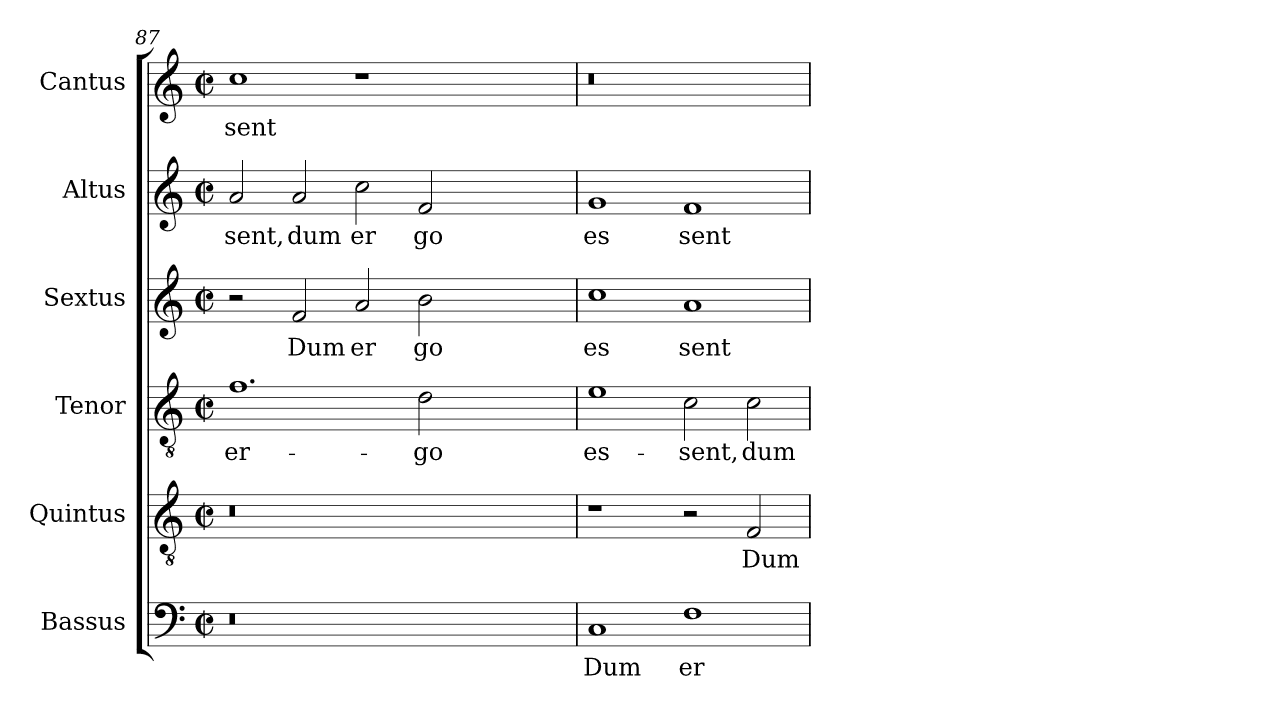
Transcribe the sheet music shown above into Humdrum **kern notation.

**kern	**text	**kern	**text	**kern	**text	**kern	**text	**kern	**text	**kern	**text
*part6	*part6	*part5	*part5	*part4	*part4	*part3	*part3	*part2	*part2	*part1	*part1
*staff6	*staff6	*staff5	*staff5	*staff4	*staff4	*staff3	*staff3	*staff2	*staff2	*staff1	*staff1
*I"Bassus	*	*I"Quintus	*	*I"Tenor	*	*I"Sextus	*	*I"Altus	*	*I"Cantus	*
*clefF4	*	*clefGv2	*	*clefGv2	*	*clefG2	*	*clefG2	*	*clefG2	*
*k[]	*	*k[]	*	*k[]	*	*k[]	*	*k[]	*	*k[]	*
*C:	*	*C:	*	*C:	*	*C:	*	*C:	*	*C:	*
*M2/2	*	*M2/2	*	*M2/2	*	*M2/2	*	*M2/2	*	*M2/2	*
*met(c|)	*	*met(c|)	*	*met(c|)	*	*met(c|)	*	*met(c|)	*	*met(c|)	*
=87	=87	=87	=87	=87	=87	=87	=87	=87	=87	=87	=87
!	!	!	!	!	!LO:LY:b:cj	!	!	!	!LO:LY:b:cj	!	!LO:LY:b:cj
0r	.	0r	.	1.f	er-	2r	.	2a/	sent,	1cc	-sent
!	!	!	!	!	!	!	!LO:LY:b:cj	!	!LO:LY:b:cj	!	!
.	.	.	.	.	.	2f/	Dum	2a/	dum	.	.
!	!	!	!	!	!	!	!LO:LY:b:cj	!	!LO:LY:b:cj	!LO:N:vis=1	!
.	.	.	.	.	.	2a/	er	2cc\	er	0r	.
!	!	!	!	!	!LO:LY:b:cj	!	!LO:LY:b:cj	!	!LO:LY:b:cj	!	!
.	.	.	.	2d\	-go	2b\	go	2f/	go	.	.
1ryy	.	1ryy	.	1ryy	.	1ryy	.	1ryy	.	.	.
=88	=88	=88	=88	=88	=88	=88	=88	=88	=88	=88	=88
!	!LO:LY:b:cj	!	!	!	!LO:LY:b:cj	!	!LO:LY:b:cj	!	!LO:LY:b:cj	!	!
1C	Dum	1r	.	1e	es-	1cc	es	1g	es	0r	.
!	!LO:LY:b:cj	!	!	!	!LO:LY:b:cj	!	!LO:LY:b:cj	!	!LO:LY:b	!	!
1F	er-	2r	.	2c\	-sent,	1a	sent	1f	sent	.	.
!	!	!	!LO:LY:b:cj	!	!LO:LY:b:cj	!	!	!	!	!	!
.	.	2F/	Dum	2c\	dum	.	.	.	.	.	.
=	=	=	=	=	=	=	=	=	=	=	=
*-	*-	*-	*-	*-	*-	*-	*-	*-	*-	*-	*-
